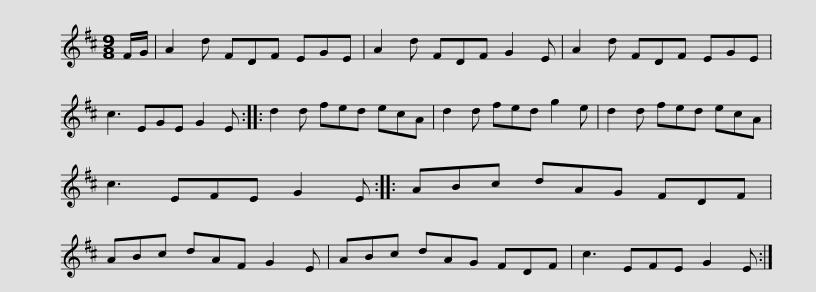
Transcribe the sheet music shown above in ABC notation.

X:1
L:1/8
M:9/8
I:linebreak $
K:D
V:1 treble
V:1
 F/G/ | A2 d FDF EGE | A2 d FDF G2 E | A2 d FDF EGE | c3 EGE G2 E :: %5
 d2 d fed ecA |$ d2 d fed g2 e | d2 d fed ecA | c3 EFE G2 E :: ABc dAG FDF | %10
 ABc dAF G2 E |$ ABc dAG FDF | c3 EFE G2 E :| %13
